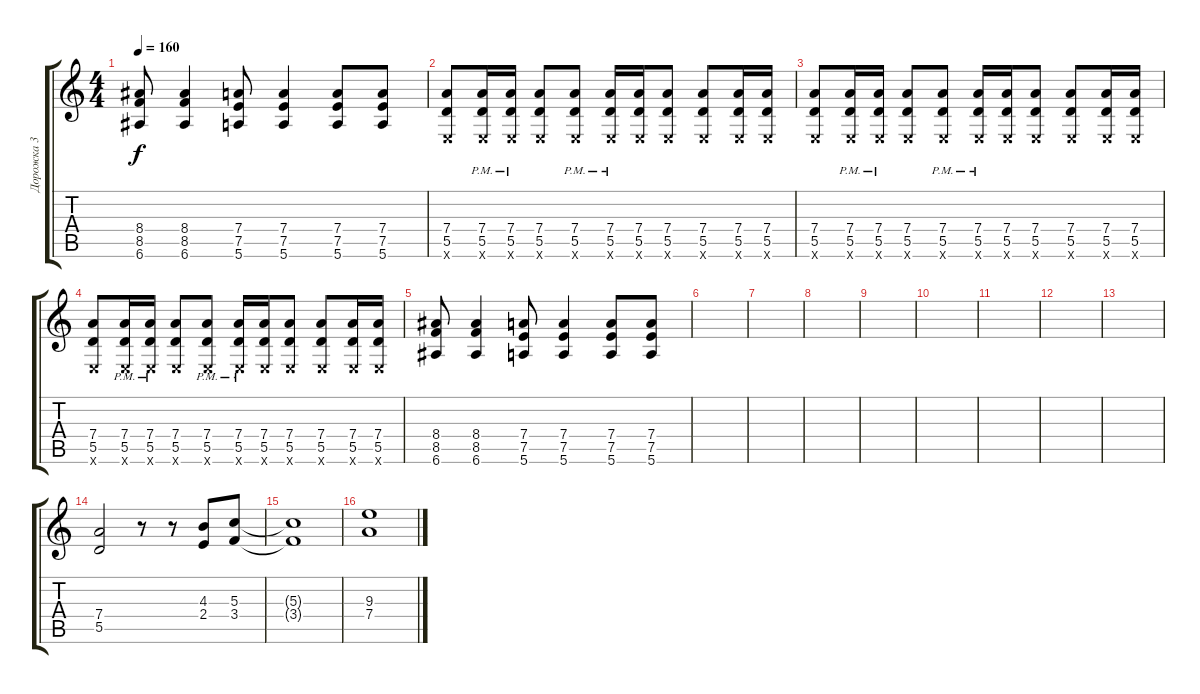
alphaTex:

\track ("Дорожка 3" "Дорожка 3") {instrument distortionguitar}
\staff {score tabs}
\tuning (E4 B3 G3 D3 A2 E2) {hide}
\ts (4 4)
\tempo 160
\clef g2
\ks c
(8.4 8.5 6.6).8{dy f} (8.4 8.5 6.6).4 (7.4 7.5 5.6).8 (7.4 7.5 5.6).4 (7.4 7.5 5.6).8 (7.4 7.5 5.6).8 |
(7.4 5.5 0.6{x}).8 (7.4{pm} 5.5 0.6{x}).16 (7.4{pm} 5.5 0.6{x}).16 (7.4 5.5 0.6{x}).8 (7.4 5.5{pm} 0.6{x}).8 (7.4 5.5{pm} 0.6{x}).16 (7.4 5.5 0.6{x}).16 (7.4 5.5 0.6{x}).8 (7.4 5.5 0.6{x}).8 (7.4 5.5 0.6{x}).16 (7.4 5.5 0.6{x}).16 |
(7.4 5.5 0.6{x}).8 (7.4{pm} 5.5 0.6{x}).16 (7.4{pm} 5.5 0.6{x}).16 (7.4 5.5 0.6{x}).8 (7.4 5.5{pm} 0.6{x}).8 (7.4 5.5{pm} 0.6{x}).16 (7.4 5.5 0.6{x}).16 (7.4 5.5 0.6{x}).8 (7.4 5.5 0.6{x}).8 (7.4 5.5 0.6{x}).16 (7.4 5.5 0.6{x}).16 |
(7.4 5.5 0.6{x}).8 (7.4{pm} 5.5 0.6{x}).16 (7.4{pm} 5.5 0.6{x}).16 (7.4 5.5 0.6{x}).8 (7.4 5.5{pm} 0.6{x}).8 (7.4 5.5{pm} 0.6{x}).16 (7.4 5.5 0.6{x}).16 (7.4 5.5 0.6{x}).8 (7.4 5.5 0.6{x}).8 (7.4 5.5 0.6{x}).16 (7.4 5.5 0.6{x}).16 |
(8.4 8.5 6.6).8 (8.4 8.5 6.6).4 (7.4 7.5 5.6).8 (7.4 7.5 5.6).4 (7.4 7.5 5.6).8 (7.4 7.5 5.6).8 |
|
|
|
|
|
|
|
|
(7.4 5.5).2 r.8 r.8 (4.3 2.4).8 (5.3 3.4).8 |
(5.3{t} 3.4{t}).1 |
(9.3 7.4).1
